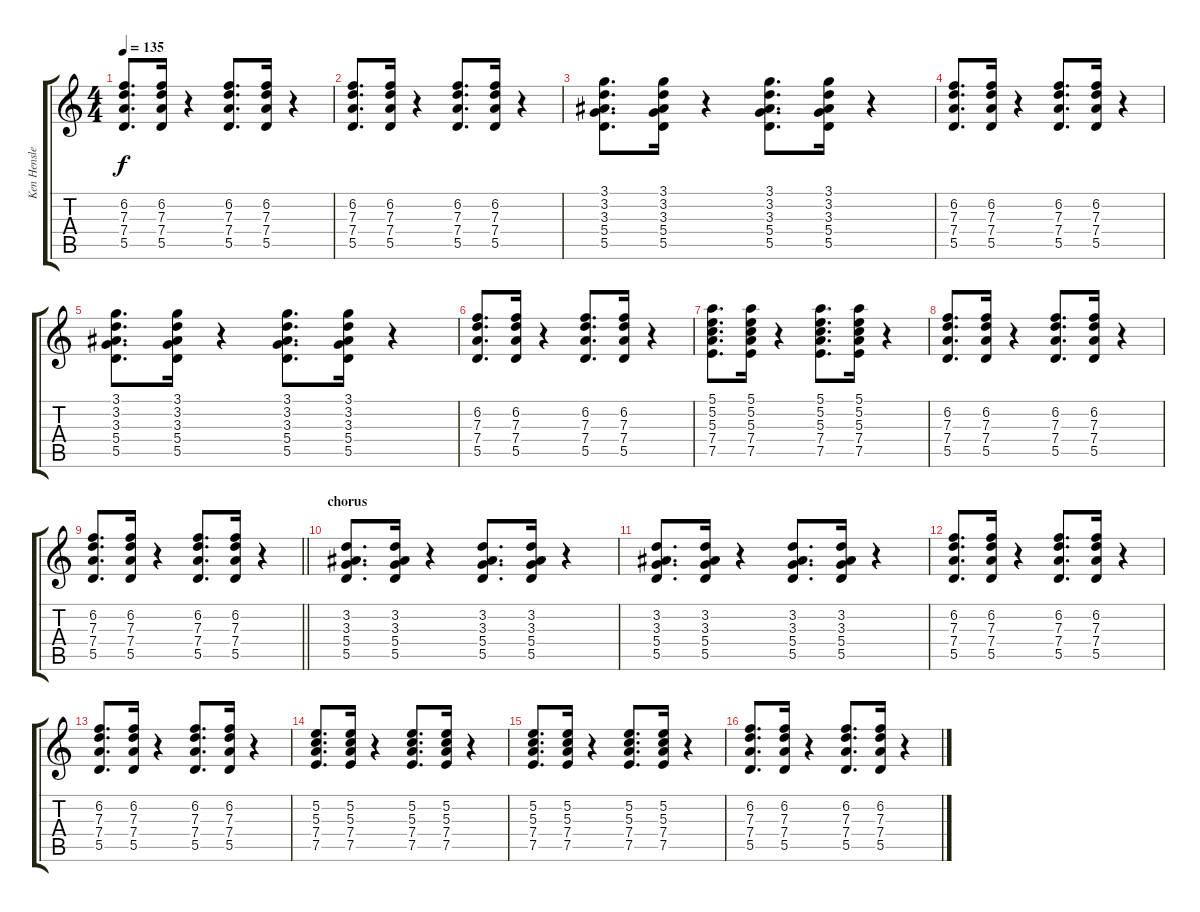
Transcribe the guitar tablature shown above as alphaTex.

\track ("Ken Hensley (guitar1)" "Ken Hensle") {instrument overdrivenguitar}
\staff {score tabs}
\tuning (E4 B3 G3 D3 A2 E2) {hide}
\ts (4 4)
\tempo 135
\clef g2
\ks c
(6.2 7.3 7.4 5.5).8{d dy f} (6.2 7.3 7.4 5.5).16 r.4 (6.2 7.3 7.4 5.5).8{d} (6.2 7.3 7.4 5.5).16 r.4 |
(6.2 7.3 7.4 5.5).8{d} (6.2 7.3 7.4 5.5).16 r.4 (6.2 7.3 7.4 5.5).8{d} (6.2 7.3 7.4 5.5).16 r.4 |
(3.1 3.2 3.3 5.4 5.5).8{d} (3.1 3.2 3.3 5.4 5.5).16 r.4 (3.1 3.2 3.3 5.4 5.5).8{d} (3.1 3.2 3.3 5.4 5.5).16 r.4 |
(6.2 7.3 7.4 5.5).8{d} (6.2 7.3 7.4 5.5).16 r.4 (6.2 7.3 7.4 5.5).8{d} (6.2 7.3 7.4 5.5).16 r.4 |
(3.1 3.2 3.3 5.4 5.5).8{d} (3.1 3.2 3.3 5.4 5.5).16 r.4 (3.1 3.2 3.3 5.4 5.5).8{d} (3.1 3.2 3.3 5.4 5.5).16 r.4 |
(6.2 7.3 7.4 5.5).8{d} (6.2 7.3 7.4 5.5).16 r.4 (6.2 7.3 7.4 5.5).8{d} (6.2 7.3 7.4 5.5).16 r.4 |
(5.1 5.2 5.3 7.4 7.5).8{d} (5.1 5.2 5.3 7.4 7.5).16 r.4 (5.1 5.2 5.3 7.4 7.5).8{d} (5.1 5.2 5.3 7.4 7.5).16 r.4 |
(6.2 7.3 7.4 5.5).8{d} (6.2 7.3 7.4 5.5).16 r.4 (6.2 7.3 7.4 5.5).8{d} (6.2 7.3 7.4 5.5).16 r.4 |
\barLineRight lightlight
(6.2 7.3 7.4 5.5).8{d} (6.2 7.3 7.4 5.5).16 r.4 (6.2 7.3 7.4 5.5).8{d} (6.2 7.3 7.4 5.5).16 r.4 |
\section ("" "chorus")
(3.2 3.3 5.4 5.5).8{d} (3.2 3.3 5.4 5.5).16 r.4 (3.2 3.3 5.4 5.5).8{d} (3.2 3.3 5.4 5.5).16 r.4 |
(3.2 3.3 5.4 5.5).8{d} (3.2 3.3 5.4 5.5).16 r.4 (3.2 3.3 5.4 5.5).8{d} (3.2 3.3 5.4 5.5).16 r.4 |
(6.2 7.3 7.4 5.5).8{d} (6.2 7.3 7.4 5.5).16 r.4 (6.2 7.3 7.4 5.5).8{d} (6.2 7.3 7.4 5.5).16 r.4 |
(6.2 7.3 7.4 5.5).8{d} (6.2 7.3 7.4 5.5).16 r.4 (6.2 7.3 7.4 5.5).8{d} (6.2 7.3 7.4 5.5).16 r.4 |
(5.2 5.3 7.4 7.5).8{d} (5.2 5.3 7.4 7.5).16 r.4 (5.2 5.3 7.4 7.5).8{d} (5.2 5.3 7.4 7.5).16 r.4 |
(5.2 5.3 7.4 7.5).8{d} (5.2 5.3 7.4 7.5).16 r.4 (5.2 5.3 7.4 7.5).8{d} (5.2 5.3 7.4 7.5).16 r.4 |
(6.2 7.3 7.4 5.5).8{d} (6.2 7.3 7.4 5.5).16 r.4 (6.2 7.3 7.4 5.5).8{d} (6.2 7.3 7.4 5.5).16 r.4
